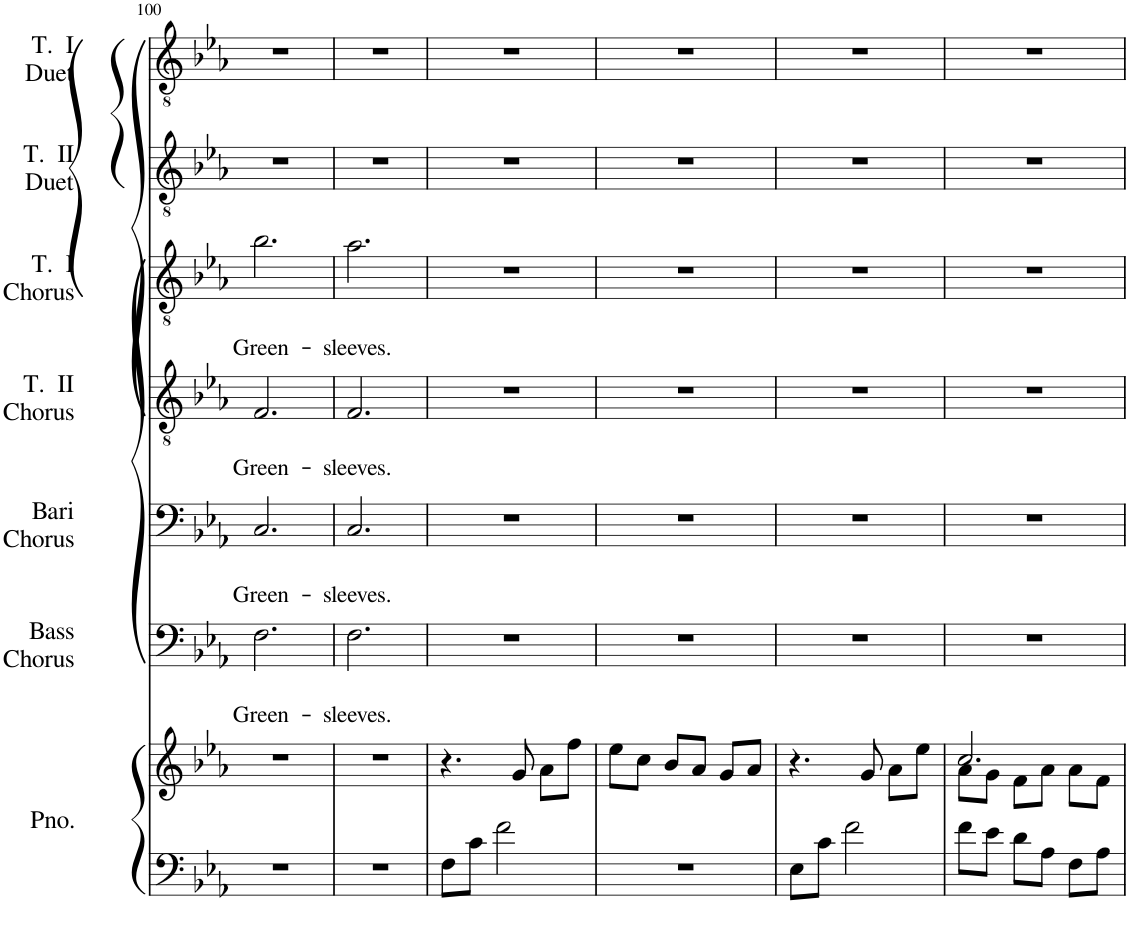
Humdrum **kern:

**kern	**kern	**kern	**text	**text	**kern	**text	**text	**kern	**text	**text	**kern	**text	**text	**kern	**kern
*part7	*part7	*part6	*part6	*part6	*part5	*part5	*part5	*part4	*part4	*part4	*part3	*part3	*part3	*part2	*part1
*staff8	*staff7	*staff6	*staff6	*staff6	*staff5	*staff5	*staff5	*staff4	*staff4	*staff4	*staff3	*staff3	*staff3	*staff2	*staff1
*I"Piano	*	*I"Bass Chorus	*	*	*I"Baritone Chorus	*	*	*I"Tenor II Chorus	*	*	*I"Tenor I Chorus	*	*	*I"Tenor II Duet	*I"Tenor I Duet
*I'Pno.	*	*I'Bass Chorus	*	*	*I'Bari Chorus	*	*	*I'T.  II Chorus	*	*	*I'T.  I Chorus	*	*	*I'T.  II Duet	*I'T.  I Duet
!!LO:PB:g=z
*clefF4	*clefG2	*clefF4	*	*	*clefF4	*	*	*clefGv2	*	*	*clefGv2	*	*	*clefGv2	*clefGv2
*k[b-e-a-]	*k[b-e-a-]	*k[b-e-a-]	*	*	*k[b-e-a-]	*	*	*k[b-e-a-]	*	*	*k[b-e-a-]	*	*	*k[b-e-a-]	*k[b-e-a-]
*M3/4	*M3/4	*M3/4	*	*	*M3/4	*	*	*M3/4	*	*	*M3/4	*	*	*M3/4	*M3/4
=100	=100	=100	=100	=100	=100	=100	=100	=100	=100	=100	=100	=100	=100	=100	=100
!	!	!	!	!LO:LY:b	!	!	!LO:LY:b	!	!	!LO:LY:b	!	!	!LO:LY:b	!	!
2.r	2.r	2.F\	.	Green-	2.C/	.	Green-	2.F/	.	Green-	2.b-\	.	Green-	2.r	2.r
=101	=101	=101	=101	=101	=101	=101	=101	=101	=101	=101	=101	=101	=101	=101	=101
!	!	!	!	!LO:LY:b	!	!	!LO:LY:b	!	!	!LO:LY:b	!	!	!LO:LY:b	!	!
2.r	2.r	2.F\	.	-sleeves.	2.C/	.	-sleeves.	2.F/	.	-sleeves.	2.a-\	.	-sleeves.	2.r	2.r
=102	=102	=102	=102	=102	=102	=102	=102	=102	=102	=102	=102	=102	=102	=102	=102
8F\L	4.r	2.r	.	.	2.r	.	.	2.r	.	.	2.r	.	.	2.r	2.r
8c\J	.	.	.	.	.	.	.	.	.	.	.	.	.	.	.
2f\	.	.	.	.	.	.	.	.	.	.	.	.	.	.	.
.	8g/	.	.	.	.	.	.	.	.	.	.	.	.	.	.
.	8a-\L	.	.	.	.	.	.	.	.	.	.	.	.	.	.
.	8ff\J	.	.	.	.	.	.	.	.	.	.	.	.	.	.
=103	=103	=103	=103	=103	=103	=103	=103	=103	=103	=103	=103	=103	=103	=103	=103
2.r	8ee-\L	2.r	.	.	2.r	.	.	2.r	.	.	2.r	.	.	2.r	2.r
.	8cc\J	.	.	.	.	.	.	.	.	.	.	.	.	.	.
.	8b-/L	.	.	.	.	.	.	.	.	.	.	.	.	.	.
.	8a-/J	.	.	.	.	.	.	.	.	.	.	.	.	.	.
.	8g/L	.	.	.	.	.	.	.	.	.	.	.	.	.	.
.	8a-/J	.	.	.	.	.	.	.	.	.	.	.	.	.	.
=104	=104	=104	=104	=104	=104	=104	=104	=104	=104	=104	=104	=104	=104	=104	=104
8E-\L	4.r	2.r	.	.	2.r	.	.	2.r	.	.	2.r	.	.	2.r	2.r
8c\J	.	.	.	.	.	.	.	.	.	.	.	.	.	.	.
2f\	.	.	.	.	.	.	.	.	.	.	.	.	.	.	.
.	8g/	.	.	.	.	.	.	.	.	.	.	.	.	.	.
.	8a-\L	.	.	.	.	.	.	.	.	.	.	.	.	.	.
.	8ee-\J	.	.	.	.	.	.	.	.	.	.	.	.	.	.
=105	=105	=105	=105	=105	=105	=105	=105	=105	=105	=105	=105	=105	=105	=105	=105
*^	*^	*	*	*	*	*	*	*	*	*	*	*	*	*	*
2.ryy	8f\L	2.cc/	8a-\L	2.r	.	.	2.r	.	.	2.r	.	.	2.r	.	.	2.r	2.r
.	8e-\J	.	8g\J	.	.	.	.	.	.	.	.	.	.	.	.	.	.
.	8d\L	.	8f\L	.	.	.	.	.	.	.	.	.	.	.	.	.	.
.	8A-\J	.	8a-\J	.	.	.	.	.	.	.	.	.	.	.	.	.	.
.	8F\L	.	8a-\L	.	.	.	.	.	.	.	.	.	.	.	.	.	.
.	8A-\J	.	8f\J	.	.	.	.	.	.	.	.	.	.	.	.	.	.
*v	*v	*	*	*	*	*	*	*	*	*	*	*	*	*	*	*	*
*	*v	*v	*	*	*	*	*	*	*	*	*	*	*	*	*	*
=	=	=	=	=	=	=	=	=	=	=	=	=	=	=	=
*-	*-	*-	*-	*-	*-	*-	*-	*-	*-	*-	*-	*-	*-	*-	*-
